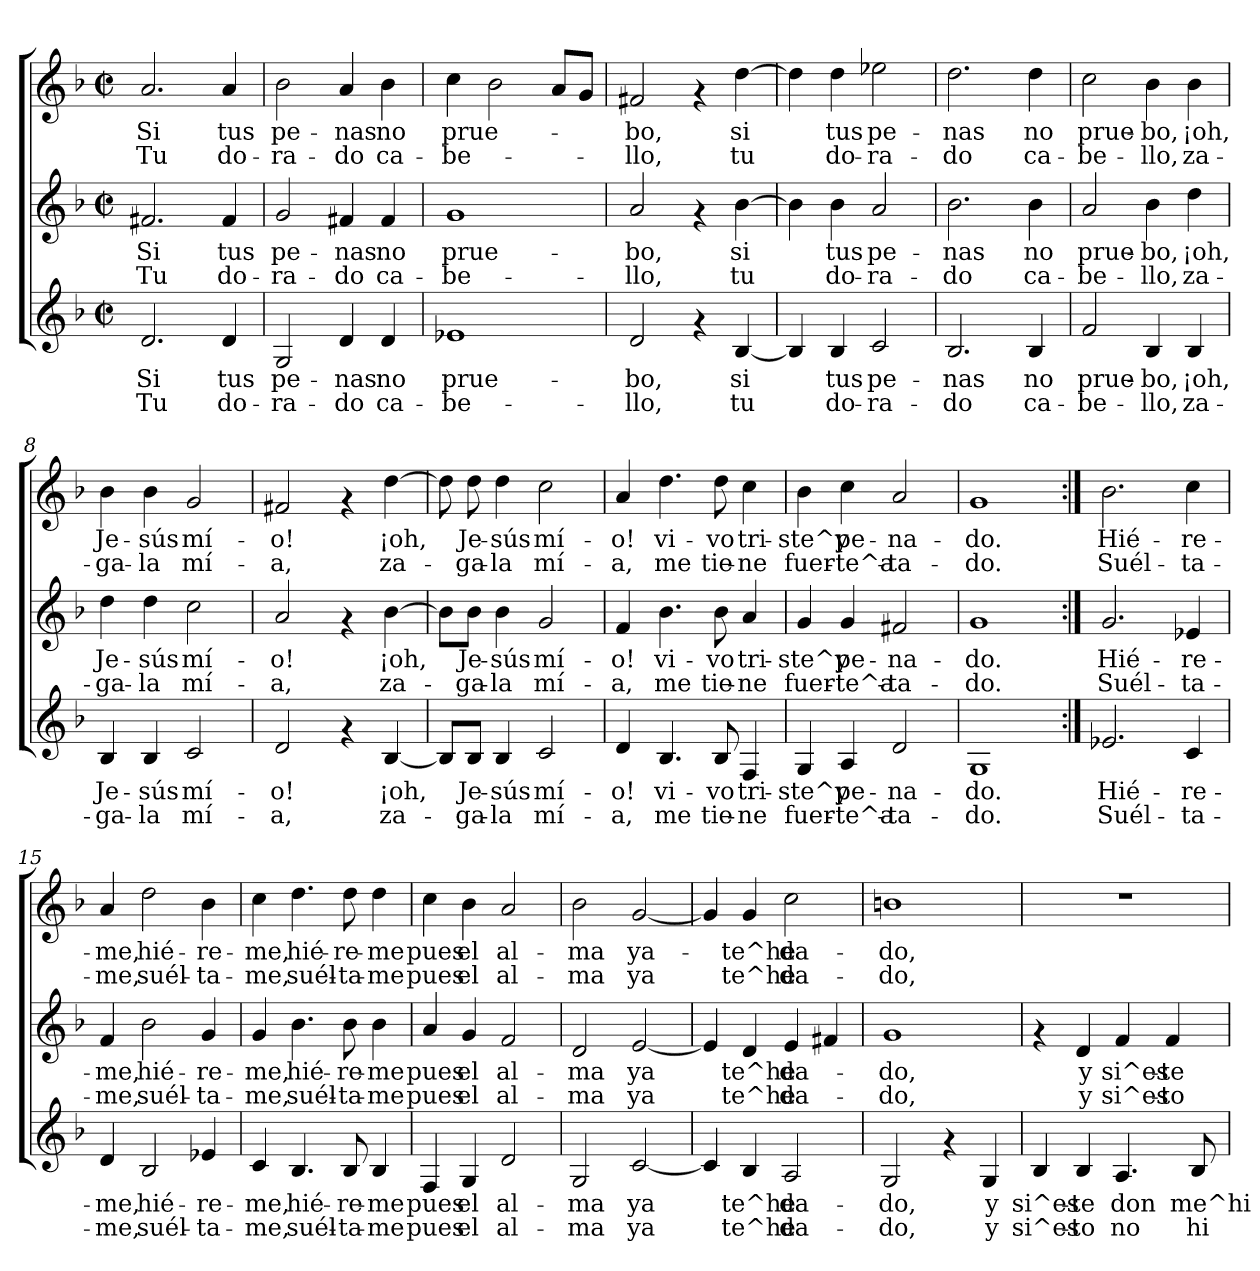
**kern	**text	**text	**kern	**text	**text	**kern	**text	**text
*part3	*part3	*part3	*part2	*part2	*part2	*part1	*part1	*part1
*staff3	*staff3	*staff3	*staff2	*staff2	*staff2	*staff1	*staff1	*staff1
*clefG2	*	*	*clefG2	*	*	*clefG2	*	*
*k[b-]	*	*	*k[b-]	*	*	*k[b-]	*	*
*F:	*	*	*F:	*	*	*F:	*	*
*M2/2	*	*	*M2/2	*	*	*M2/2	*	*
*met(c|)	*	*	*met(c|)	*	*	*met(c|)	*	*
=1	=1	=1	=1	=1	=1	=1	=1	=1
!	!LO:LY:b	!LO:LY:b	!	!LO:LY:b	!LO:LY:b	!	!LO:LY:b	!LO:LY:b
2.d/	Si	Tu	2.f#X/	Si	Tu	2.a/	Si	Tu
!	!LO:LY:b	!LO:LY:b	!	!LO:LY:b	!LO:LY:b	!	!LO:LY:b	!LO:LY:b
4d/	tus	do-	4f#/	tus	do-	4a/	tus	do-
=2	=2	=2	=2	=2	=2	=2	=2	=2
!	!LO:LY:b	!LO:LY:b	!	!LO:LY:b	!LO:LY:b	!	!LO:LY:b	!LO:LY:b
2G/	pe-	-ra-	2g/	pe-	-ra-	2b-\	pe-	-ra-
!	!LO:LY:b	!LO:LY:b	!	!LO:LY:b	!LO:LY:b	!	!LO:LY:b	!LO:LY:b
4d/	-nas	-do	4f#X/	-nas	-do	4a/	-nas	-do
!	!LO:LY:b	!LO:LY:b	!	!LO:LY:b	!LO:LY:b	!	!LO:LY:b	!LO:LY:b
4d/	no	ca-	4f#/	no	ca-	4b-\	no	ca-
=3	=3	=3	=3	=3	=3	=3	=3	=3
!	!LO:LY:b	!LO:LY:b	!	!LO:LY:b	!LO:LY:b	!	!LO:LY:b	!LO:LY:b
1e-X	prue-	-be-	1g	prue-	-be-	4cc\	prue-	-be-
.	.	.	.	.	.	2b-\	.	.
.	.	.	.	.	.	8a/L	.	.
.	.	.	.	.	.	8g/J	.	.
=4	=4	=4	=4	=4	=4	=4	=4	=4
!	!LO:LY:b	!LO:LY:b	!	!LO:LY:b	!LO:LY:b	!	!LO:LY:b	!LO:LY:b
2d/	-bo,	-llo,	2a/	-bo,	-llo,	2f#X/	-bo,	-llo,
4rf	.	.	4rf	.	.	4rf	.	.
!	!LO:LY:b	!LO:LY:b	!	!LO:LY:b	!LO:LY:b	!	!LO:LY:b	!LO:LY:b
[<4B-/	si	tu	[>4b-\	si	tu	[>4dd\	si	tu
=5	=5	=5	=5	=5	=5	=5	=5	=5
4B-/]	.	.	4b-\]	.	.	4dd\]	.	.
!	!LO:LY:b	!LO:LY:b	!	!LO:LY:b	!LO:LY:b	!	!LO:LY:b	!LO:LY:b
4B-/	tus	do-	4b-\	tus	do-	4dd\	tus	do-
!	!LO:LY:b	!LO:LY:b	!	!LO:LY:b	!LO:LY:b	!	!LO:LY:b	!LO:LY:b
2c/	pe-	-ra-	2a/	pe-	-ra-	2ee-X\	pe-	-ra-
=6	=6	=6	=6	=6	=6	=6	=6	=6
!	!LO:LY:b	!LO:LY:b	!	!LO:LY:b	!LO:LY:b	!	!LO:LY:b	!LO:LY:b
2.B-/	-nas	-do	2.b-\	-nas	-do	2.dd\	-nas	-do
!	!LO:LY:b	!LO:LY:b	!	!LO:LY:b	!LO:LY:b	!	!LO:LY:b	!LO:LY:b
4B-/	no	ca-	4b-\	no	ca-	4dd\	no	ca-
!!LO:LB:g=z
=7	=7	=7	=7	=7	=7	=7	=7	=7
!	!LO:LY:b	!LO:LY:b	!	!LO:LY:b	!LO:LY:b	!	!LO:LY:b	!LO:LY:b
2f/	prue-	-be-	2a/	prue-	-be-	2cc\	prue-	-be-
!	!LO:LY:b	!LO:LY:b	!	!LO:LY:b	!LO:LY:b	!	!LO:LY:b	!LO:LY:b
4B-/	-bo,	-llo,	4b-\	-bo,	-llo,	4b-\	-bo,	-llo,
!	!LO:LY:b	!LO:LY:b	!	!LO:LY:b	!LO:LY:b	!	!LO:LY:b	!LO:LY:b
4B-/	¡oh,	za-	4dd\	¡oh,	za-	4b-\	¡oh,	za-
=8	=8	=8	=8	=8	=8	=8	=8	=8
!	!LO:LY:b	!LO:LY:b	!	!LO:LY:b	!LO:LY:b	!	!LO:LY:b	!LO:LY:b
4B-/	Je-	-ga-	4dd\	Je-	-ga-	4b-\	Je-	-ga-
!	!LO:LY:b	!LO:LY:b	!	!LO:LY:b	!LO:LY:b	!	!LO:LY:b	!LO:LY:b
4B-/	-sús	-la	4dd\	-sús	-la	4b-\	-sús	-la
!	!LO:LY:b	!LO:LY:b	!	!LO:LY:b	!LO:LY:b	!	!LO:LY:b	!LO:LY:b
2c/	mí-	mí-	2cc\	mí-	mí-	2g/	mí-	mí-
=9	=9	=9	=9	=9	=9	=9	=9	=9
!	!LO:LY:b	!LO:LY:b	!	!LO:LY:b	!LO:LY:b	!	!LO:LY:b	!LO:LY:b
2d/	-o!	-a,	2a/	-o!	-a,	2f#X/	-o!	-a,
4rf	.	.	4rf	.	.	4rf	.	.
!	!LO:LY:b	!LO:LY:b	!	!LO:LY:b	!LO:LY:b	!	!LO:LY:b	!LO:LY:b
[<4B-/	¡oh,	za-	[>4b-\	¡oh,	za-	[>4dd\	¡oh,	za-
=10	=10	=10	=10	=10	=10	=10	=10	=10
8B-/L]	.	.	8b-\L]	.	.	8dd\]	.	.
!	!LO:LY:b	!LO:LY:b	!	!LO:LY:b	!LO:LY:b	!	!LO:LY:b	!LO:LY:b
8B-/J	Je-	-ga-	8b-\J	Je-	-ga-	8dd\	Je-	-ga-
!	!LO:LY:b	!LO:LY:b	!	!LO:LY:b	!LO:LY:b	!	!LO:LY:b	!LO:LY:b
4B-/	-sús	-la	4b-\	-sús	-la	4dd\	-sús	-la
!	!LO:LY:b	!LO:LY:b	!	!LO:LY:b	!LO:LY:b	!	!LO:LY:b	!LO:LY:b
2c/	mí-	mí-	2g/	mí-	mí-	2cc\	mí-	mí-
=11	=11	=11	=11	=11	=11	=11	=11	=11
!	!LO:LY:b	!LO:LY:b	!	!LO:LY:b	!LO:LY:b	!	!LO:LY:b	!LO:LY:b
4d/	-o!	-a,	4f/	-o!	-a,	4a/	-o!	-a,
!	!LO:LY:b	!LO:LY:b	!	!LO:LY:b	!LO:LY:b	!	!LO:LY:b	!LO:LY:b
4.B-/	vi-	me	4.b-\	vi-	me	4.dd\	vi-	me
!	!LO:LY:b	!LO:LY:b	!	!LO:LY:b	!LO:LY:b	!	!LO:LY:b	!LO:LY:b
8B-/	-vo	tie-	8b-\	-vo	tie-	8dd\	-vo	tie-
!	!LO:LY:b	!LO:LY:b	!	!LO:LY:b	!LO:LY:b	!	!LO:LY:b	!LO:LY:b
4F/	tri-	-ne	4a/	tri-	-ne	4cc\	tri-	-ne
=12	=12	=12	=12	=12	=12	=12	=12	=12
!	!LO:LY:b	!LO:LY:b	!	!LO:LY:b	!LO:LY:b	!	!LO:LY:b	!LO:LY:b
4G/	-ste^y	fuer-	4g/	-ste^y	fuer-	4b-\	-ste^y	fuer-
!	!LO:LY:b	!LO:LY:b	!	!LO:LY:b	!LO:LY:b	!	!LO:LY:b	!LO:LY:b
4A/	pe-	-te^a-	4g/	pe-	-te^a-	4cc\	pe-	-te^a-
!	!LO:LY:b	!LO:LY:b	!	!LO:LY:b	!LO:LY:b	!	!LO:LY:b	!LO:LY:b
2d/	-na-	-ta-	2f#X/	-na-	-ta-	2a/	-na-	-ta-
=13	=13	=13	=13	=13	=13	=13	=13	=13
!	!LO:LY:b	!LO:LY:b	!	!LO:LY:b	!LO:LY:b	!	!LO:LY:b	!LO:LY:b
1G	-do.	-do.	1g	-do.	-do.	1g	-do.	-do.
!!LO:LB:g=z
=14:|!	=14:|!	=14:|!	=14:|!	=14:|!	=14:|!	=14:|!	=14:|!	=14:|!
!	!LO:LY:b	!LO:LY:b	!	!LO:LY:b	!LO:LY:b	!	!LO:LY:b	!LO:LY:b
2.e-X/	Hié-	Suél-	2.g/	Hié-	Suél-	2.b-\	Hié-	Suél-
!	!LO:LY:b	!LO:LY:b	!	!LO:LY:b	!LO:LY:b	!	!LO:LY:b	!LO:LY:b
4c/	-re-	-ta-	4e-X/	-re-	-ta-	4cc\	-re-	-ta-
=15	=15	=15	=15	=15	=15	=15	=15	=15
!	!LO:LY:b	!LO:LY:b	!	!LO:LY:b	!LO:LY:b	!	!LO:LY:b	!LO:LY:b
4d/	-me,	-me,	4f/	-me,	-me,	4a/	-me,	-me,
!	!LO:LY:b	!LO:LY:b	!	!LO:LY:b	!LO:LY:b	!	!LO:LY:b	!LO:LY:b
2B-/	hié-	suél-	2b-\	hié-	suél-	2dd\	hié-	suél-
!	!LO:LY:b	!LO:LY:b	!	!LO:LY:b	!LO:LY:b	!	!LO:LY:b	!LO:LY:b
4e-X/	-re-	-ta-	4g/	-re-	-ta-	4b-\	-re-	-ta-
=16	=16	=16	=16	=16	=16	=16	=16	=16
!	!LO:LY:b	!LO:LY:b	!	!LO:LY:b	!LO:LY:b	!	!LO:LY:b	!LO:LY:b
4c/	-me,	-me,	4g/	-me,	-me,	4cc\	-me,	-me,
!	!LO:LY:b	!LO:LY:b	!	!LO:LY:b	!LO:LY:b	!	!LO:LY:b	!LO:LY:b
4.B-/	hié-	suél-	4.b-\	hié-	suél-	4.dd\	hié-	suél-
!	!LO:LY:b	!LO:LY:b	!	!LO:LY:b	!LO:LY:b	!	!LO:LY:b	!LO:LY:b
8B-/	-re-	-ta-	8b-\	-re-	-ta-	8dd\	-re-	-ta-
!	!LO:LY:b	!LO:LY:b	!	!LO:LY:b	!LO:LY:b	!	!LO:LY:b	!LO:LY:b
4B-/	-me	-me	4b-\	-me	-me	4dd\	-me	-me
=17	=17	=17	=17	=17	=17	=17	=17	=17
!	!LO:LY:b	!LO:LY:b	!	!LO:LY:b	!LO:LY:b	!	!LO:LY:b	!LO:LY:b
4F/	pues	pues	4a/	pues	pues	4cc\	pues	pues
!	!LO:LY:b	!LO:LY:b	!	!LO:LY:b	!LO:LY:b	!	!LO:LY:b	!LO:LY:b
4G/	el	el	4g/	el	el	4b-\	el	el
!	!LO:LY:b	!LO:LY:b	!	!LO:LY:b	!LO:LY:b	!	!LO:LY:b	!LO:LY:b
2d/	al-	al-	2f/	al-	al-	2a/	al-	al-
=18	=18	=18	=18	=18	=18	=18	=18	=18
!	!LO:LY:b	!LO:LY:b	!	!LO:LY:b	!LO:LY:b	!	!LO:LY:b	!LO:LY:b
2G/	-ma	-ma	2d/	-ma	-ma	2b-\	-ma	-ma
!	!LO:LY:b	!LO:LY:b	!	!LO:LY:b	!LO:LY:b	!	!LO:LY:b	!LO:LY:b
[<2c/	ya	ya	[<2e/	ya	ya	[<2g/	ya-	ya
=19	=19	=19	=19	=19	=19	=19	=19	=19
4c/]	.	.	4e/]	.	.	4g/]	.	.
!	!LO:LY:b	!LO:LY:b	!	!LO:LY:b	!LO:LY:b	!	!LO:LY:b	!LO:LY:b
4B-/	te^he	te^he	4d/	te^he	te^he	4g/	-te^he	te^he
!	!LO:LY:b	!LO:LY:b	!	!LO:LY:b	!LO:LY:b	!	!LO:LY:b	!LO:LY:b
2A/	da-	da-	4e/	da-	da-	2cc\	da-	da-
.	.	.	4f#X/	.	.	.	.	.
=20	=20	=20	=20	=20	=20	=20	=20	=20
!	!LO:LY:b	!LO:LY:b	!	!LO:LY:b	!LO:LY:b	!	!LO:LY:b	!LO:LY:b
2G/	-do,	-do,	1g	-do,	-do,	1bn	-do,	-do,
4rf	.	.	.	.	.	.	.	.
!	!LO:LY:b	!LO:LY:b	!	!	!	!	!	!
4G/	y	y	.	.	.	.	.	.
!!LO:PB:g=z
=21	=21	=21	=21	=21	=21	=21	=21	=21
!	!LO:LY:b	!LO:LY:b	!	!	!	!	!	!
4B-/	si^es-	si^es-	4rf	.	.	1r	.	.
!	!LO:LY:b	!LO:LY:b	!	!LO:LY:b	!LO:LY:b	!	!	!
4B-/	-te	-to	4d/	y	y	.	.	.
!	!LO:LY:b	!LO:LY:b	!	!LO:LY:b	!LO:LY:b	!	!	!
4.A/	don	no	4f/	si^es-	si^es-	.	.	.
!	!	!	!	!LO:LY:b	!LO:LY:b	!	!	!
.	.	.	4f/	-te	-to	.	.	.
!	!LO:LY:b	!LO:LY:b	!	!	!	!	!	!
8B-/	me^hi-	hi-	.	.	.	.	.	.
=	=	=	=	=	=	=	=	=
*-	*-	*-	*-	*-	*-	*-	*-	*-
